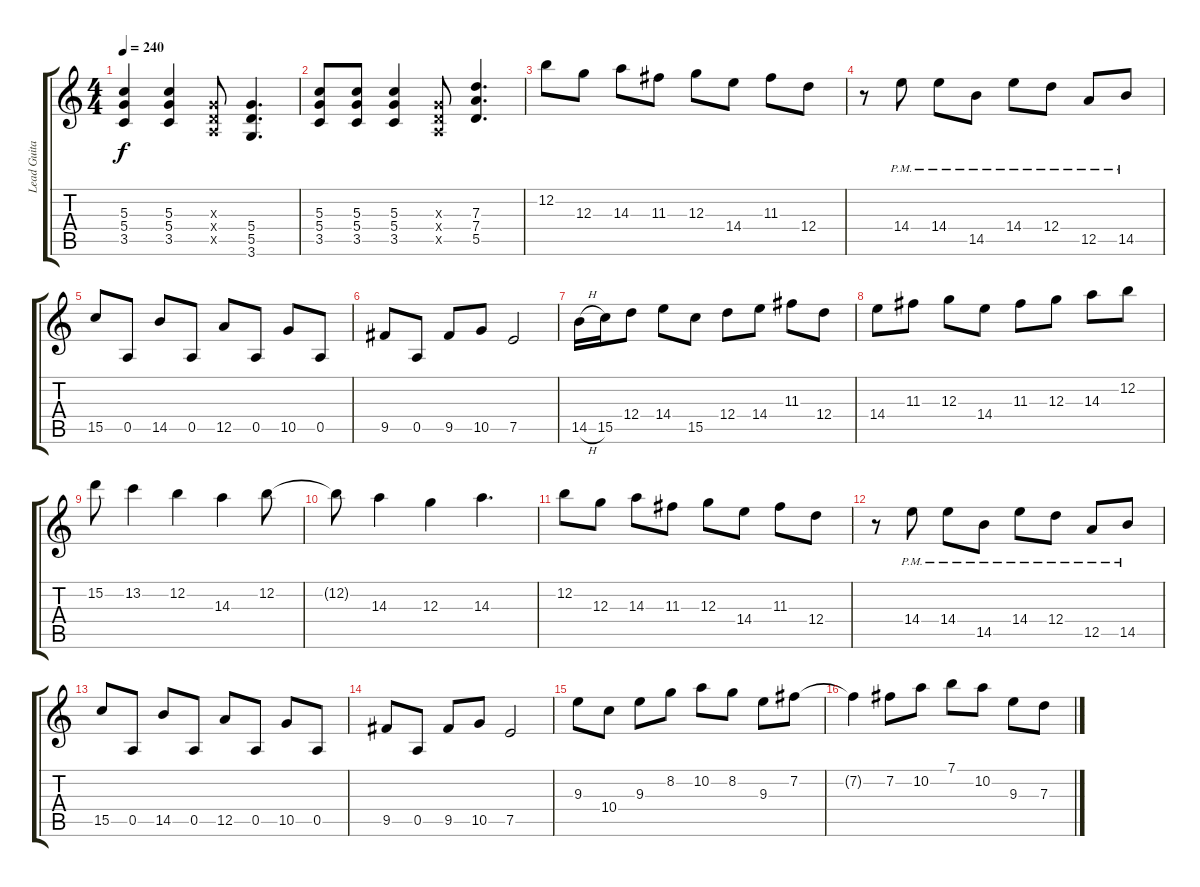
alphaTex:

\track ("Lead Guitar (Kozo)" "Lead Guita") {instrument distortionguitar}
\staff {score tabs}
\tuning (E4 B3 G3 D3 A2 E2) {hide}
\ts (4 4)
\tempo 240
\clef g2
\ks c
(5.3 5.4 3.5).4{dy f} (5.3 5.4 3.5).4 (0.3{x} 0.4{x} 0.5{x}).8 (5.4 5.5 3.6).4{d} |
(5.3 5.4 3.5).8 (5.3 5.4 3.5).8 (5.3 5.4 3.5).4 (0.3{x} 0.4{x} 0.5{x}).8 (7.3 7.4 5.5).4{d} |
12.2.8 12.3.8 14.3.8 11.3.8 12.3.8 14.4.8 11.3.8 12.4.8 |
r.8 14.4{pm}.8 14.4{pm}.8 14.5{pm}.8 14.4{pm}.8 12.4{pm}.8 12.5{pm}.8 14.5{pm}.8 |
15.5.8 0.5.8 14.5.8 0.5.8 12.5.8 0.5.8 10.5.8 0.5.8 |
9.5.8 0.5.8 9.5.8 10.5.8 7.5.2 |
14.5{h}.16 15.5.16 12.4.8 14.4.8 15.5.8 12.4.8 14.4.8 11.3.8 12.4.8 |
14.4.8 11.3.8 12.3.8 14.4.8 11.3.8 12.3.8 14.3.8 12.2.8 |
15.2.8 13.2.4 12.2.4 14.3.4 12.2.8 |
12.2{t}.8 14.3.4 12.3.4 14.3.4{d} |
12.2.8 12.3.8 14.3.8 11.3.8 12.3.8 14.4.8 11.3.8 12.4.8 |
r.8 14.4{pm}.8 14.4{pm}.8 14.5{pm}.8 14.4{pm}.8 12.4{pm}.8 12.5{pm}.8 14.5{pm}.8 |
15.5.8 0.5.8 14.5.8 0.5.8 12.5.8 0.5.8 10.5.8 0.5.8 |
9.5.8 0.5.8 9.5.8 10.5.8 7.5.2 |
9.3.8 10.4.8 9.3.8 8.2.8 10.2.8 8.2.8 9.3.8 7.2.8 |
7.2{t}.4 7.2.8 10.2.8 7.1.8 10.2.8 9.3.8 7.3.8
